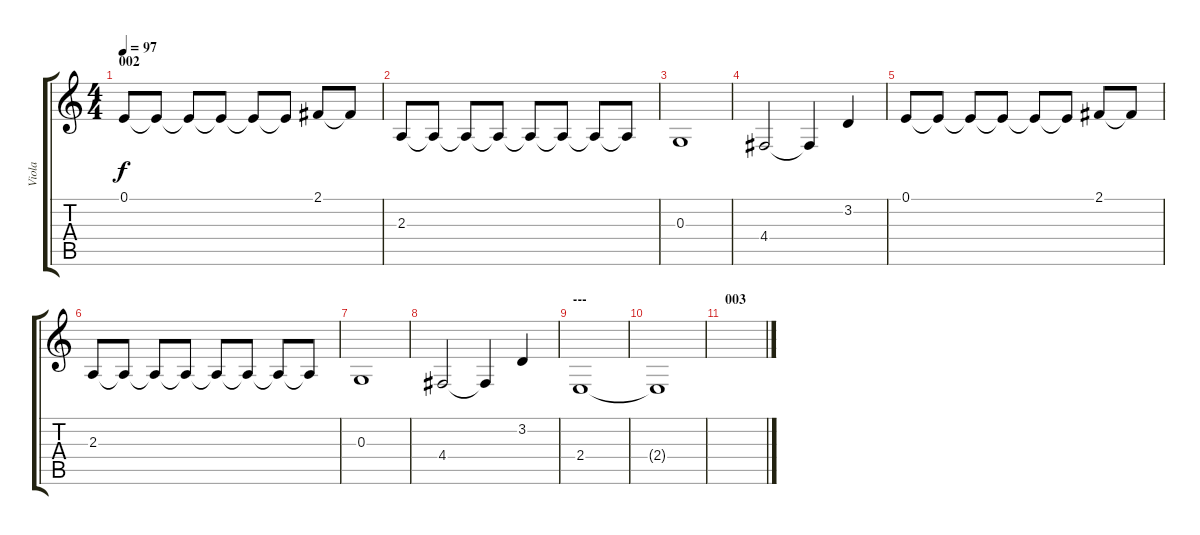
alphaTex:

\track ("Viola" "Viola") {instrument viola}
\staff {score tabs}
\tuning (E4 B3 G3 D3 A2 E2) {hide}
\ts (4 4)
\section ("" "002")
\tempo 97
\clef g2
\ks c
0.1.8{dy f} 0.1{t}.8 0.1{t}.8 0.1{t}.8 0.1{t}.8 0.1{t}.8 2.1.8 2.1{t}.8 |
2.3.8 2.3{t}.8 2.3{t}.8 2.3{t}.8 2.3{t}.8 2.3{t}.8 2.3{t}.8 2.3{t}.8 |
0.3.1 |
4.4.2 4.4{t}.4 3.2.4 |
0.1.8 0.1{t}.8 0.1{t}.8 0.1{t}.8 0.1{t}.8 0.1{t}.8 2.1.8 2.1{t}.8 |
2.3.8 2.3{t}.8 2.3{t}.8 2.3{t}.8 2.3{t}.8 2.3{t}.8 2.3{t}.8 2.3{t}.8 |
0.3.1 |
4.4.2 4.4{t}.4 3.2.4 |
\section ("" "---")
2.4.1 |
2.4{t}.1 |
\section ("" "003")
